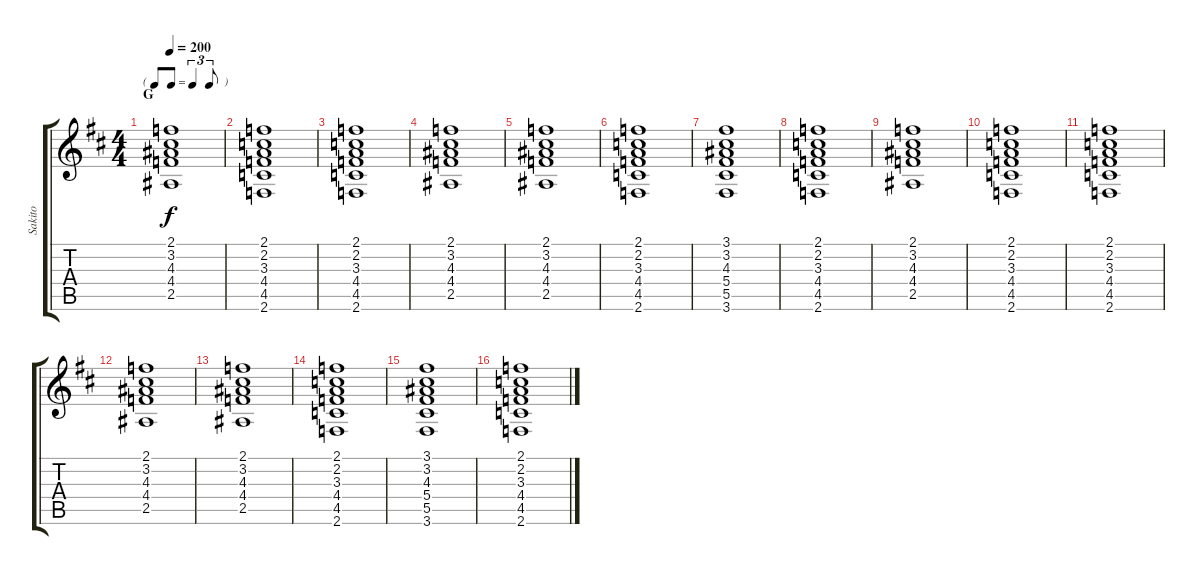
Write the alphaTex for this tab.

\track ("Sakito" "Sakito") {instrument distortionguitar}
\staff {score tabs}
\tuning (Eb4 Bb3 Gb3 Db3 Ab2 Eb2) {hide}
\ts (4 4)
\tf triplet8th
\section ("" "G")
\tempo 200
\clef g2
\ks d
(2.1 3.2 4.3 4.4 2.5).1{dy f} |
(2.1 2.2 3.3 4.4 4.5 2.6).1 |
(2.1 2.2 3.3 4.4 4.5 2.6).1 |
(2.1 3.2 4.3 4.4 2.5).1 |
(2.1 3.2 4.3 4.4 2.5).1 |
(2.1 2.2 3.3 4.4 4.5 2.6).1 |
(3.1 3.2 4.3 5.4 5.5 3.6).1 |
(2.1 2.2 3.3 4.4 4.5 2.6).1 |
(2.1 3.2 4.3 4.4 2.5).1 |
(2.1 2.2 3.3 4.4 4.5 2.6).1 |
(2.1 2.2 3.3 4.4 4.5 2.6).1 |
(2.1 3.2 4.3 4.4 2.5).1 |
(2.1 3.2 4.3 4.4 2.5).1 |
(2.1 2.2 3.3 4.4 4.5 2.6).1 |
(3.1 3.2 4.3 5.4 5.5 3.6).1 |
(2.1 2.2 3.3 4.4 4.5 2.6).1
